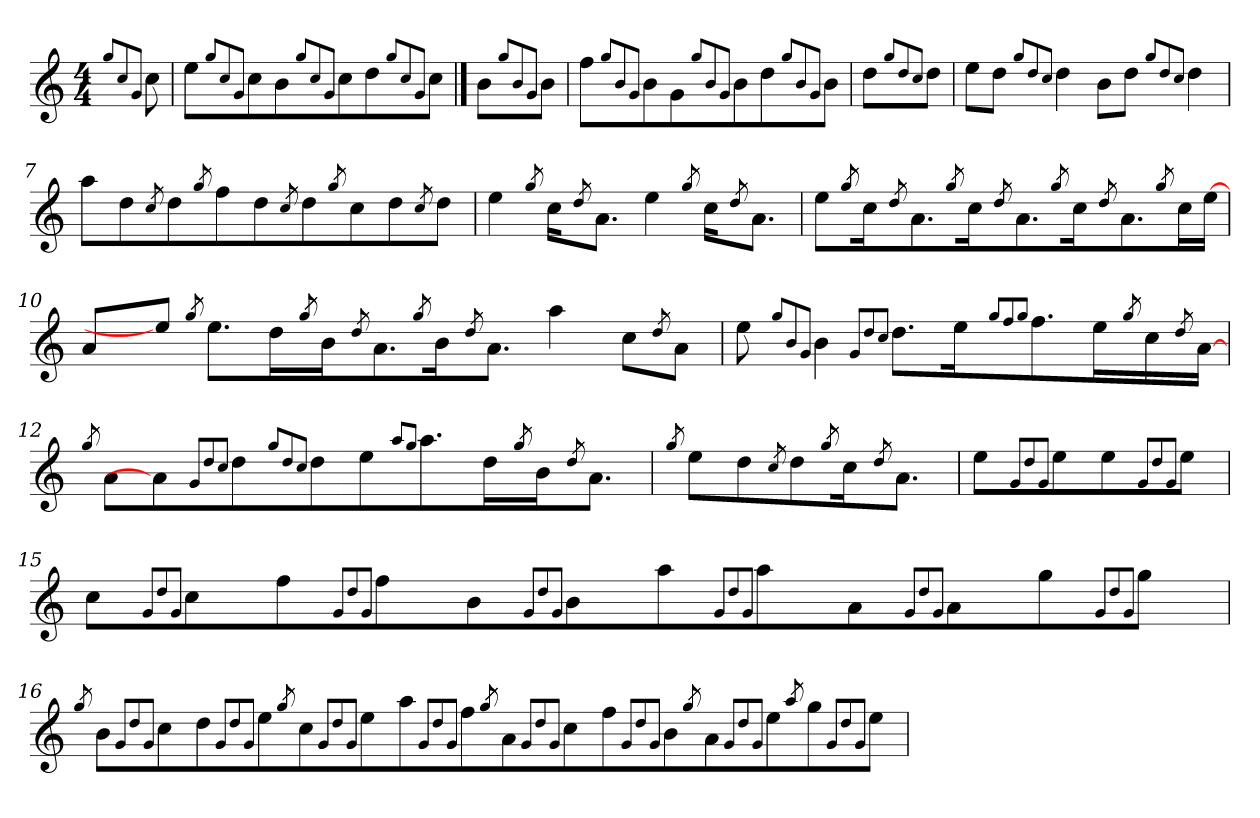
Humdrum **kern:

**kern
*part1
*staff1
*clefG2
*k[]
*M4/4
*MM40
=1
8qgg/L
8qcc/
8qg/J
8cc\
=2
8ee\L
8qgg/L
8qcc/
8qg/J
8cc\
8b\
8qgg/L
8qcc/
8qg/J
8cc\
8dd\
8qgg/L
8qcc/
8qg/J
8cc\J
==3
8b\L
8qgg/L
8qb/
8qg/J
8b\J
=4
8ff\L
8qgg/L
8qb/
8qg/J
8b\
8g\
8qgg/L
8qb/
8qg/J
8b\
8dd\
8qgg/L
8qb/
8qg/J
8b\J
=5
8dd\L
8qgg/L
8qdd/
8qcc/J
8dd\J
=6
8ee\L
8dd\J
8qgg/L
8qdd/
8qcc/J
4dd\
8b\L
8dd\J
8qgg/L
8qdd/
8qcc/J
4dd\
!!LO:LB:g=z
=7
8aa\L
8dd\
8qcc/
8dd\
8qgg/
8ff\
8dd\
8qcc/
8dd\
8qgg/
8cc\
8dd\
8qcc/
8dd\J
=8
4ee\
8qgg/
16cc\KL
8qdd/
8.a\J
4ee\
8qgg/
16cc\KL
8qdd/
8.a\J
=9
8ee\L
8qgg/
16cc\K
8qdd/
8.a\
8qgg/
16cc\K
8qdd/
8.a\
8qgg/
16cc\K
8qdd/
8.a\
8qgg/
16cc\K
[16ee\J
!!LO:LB:g=z
=10
4a/
8ee\J]
8qgg/
8.ee\L
16dd\L
8qgg/
16b\J
8qdd/
8.a\
8qgg/
16b\K
8qdd/
8.a\J
4aa\
8cc\L
8qdd/
8a\J
=11
8ee\
8qgg/L
8qb/
8qg/J
4b\
8qg/L
8qdd/
8qcc/J
8.dd\L
16ee\K
8qgg/L
8qff/
8qgg/J
8.ff\
16ee\L
8qgg/
16cc\J
8qdd/
[16a\J
!!LO:LB:g=z
=12
8qgg/
8a\L
8a\J]
8qg/L
8qdd/
8qcc/J
8dd\
8qgg/L
8qdd/
8qcc/J
8dd\
8ee\
8qaa/L
8qgg/J
8.aa\
16dd\L
8qgg/
16b\J
8qdd/
8.a\J
=13
8qgg/
8ee\L
8dd\
8qcc/
8dd\
8qgg/
16cc\K
8qdd/
8.a\J
=14
8ee\L
8qg/L
8qdd/
8qg/J
8ee\
8ee\
8qg/L
8qdd/
8qg/J
8ee\J
!!LO:LB:g=z
=15
8cc\L
8qg/L
8qdd/
8qg/J
8cc\
8ff\
8qg/L
8qdd/
8qg/J
8ff\
8b\
8qg/L
8qdd/
8qg/J
8b\
8aa\
8qg/L
8qdd/
8qg/J
8aa\
8a\
8qg/L
8qdd/
8qg/J
8a\
8gg\
8qg/L
8qdd/
8qg/J
8gg\J
!!LO:LB:g=z
=16
8qgg/
8b\L
8qg/L
8qdd/
8qg/J
8cc\
8dd\
8qg/L
8qdd/
8qg/J
8ee\
8qgg/
8cc\
8qg/L
8qdd/
8qg/J
8ee\
8aa\
8qg/L
8qdd/
8qg/J
8ff\
8qgg/
8a\
8qg/L
8qdd/
8qg/J
8cc\
8ff\
8qg/L
8qdd/
8qg/J
8b\
8qgg/
8a\
8qg/L
8qdd/
8qg/J
8ee\
8qaa/
8gg\
8qg/L
8qdd/
8qg/J
8ee\J
=
*-
